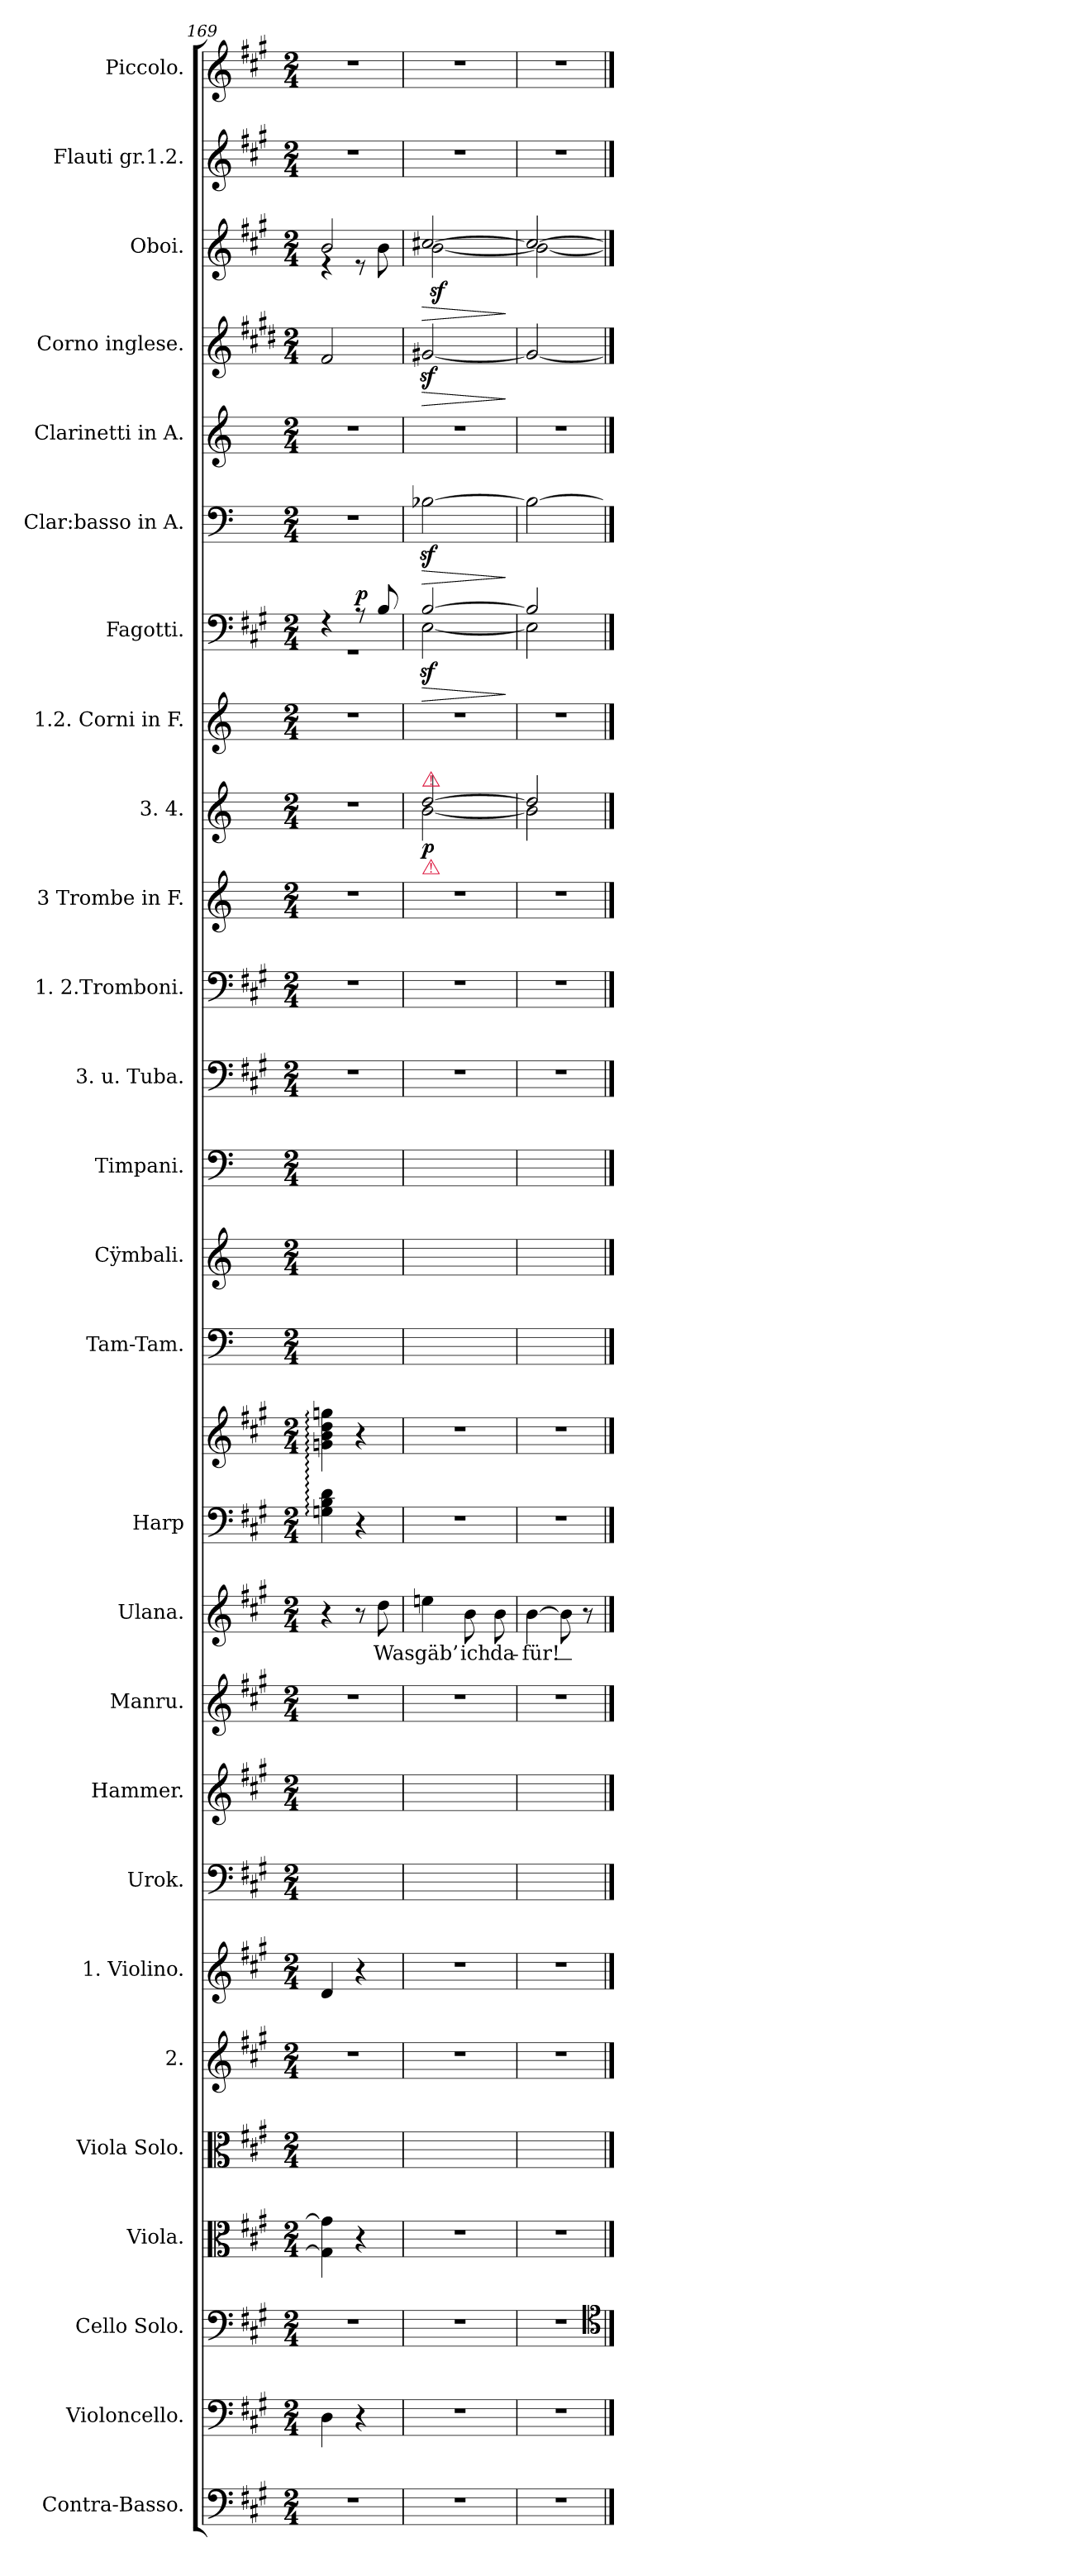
**kern	**kern	**kern	**kern	**kern	**kern	**kern	**kern	**kern	**kern	**kern	**text	**kern	**kern	**kern	**kern	**kern	**kern	**kern	**kern	**kern	**dynam	**kern	**kern	**dynam	**kern	**dynam	**kern	**kern	**dynam	**kern	**dynam	**kern	**kern
*part27	*part26	*part25	*part24	*part23	*part22	*part21	*part20	*part19	*part18	*part17	*part17	*part16	*part16	*part15	*part14	*part13	*part12	*part11	*part10	*part9	*part9	*part8	*part7	*part7	*part6	*part6	*part5	*part4	*part4	*part3	*part3	*part2	*part1
*staff28	*staff27	*staff26	*staff25	*staff24	*staff23	*staff22	*staff21	*staff20	*staff19	*staff18	*staff18	*staff17	*staff16	*staff15	*staff14	*staff13	*staff12	*staff11	*staff10	*staff9	*staff9	*staff8	*staff7	*staff7	*staff6	*staff6	*staff5	*staff4	*staff4	*staff3	*staff3	*staff2	*staff1
*I"Contra-Basso.	*I"Violoncello.	*I"Cello Solo.	*I"Viola.	*I"Viola Solo.	*I"2.	*I"1. Violino.	*I"Urok.	*I"Hammer.	*I"Manru.	*I"Ulana.	*	*I"Harp	*	*I"Tam-Tam.	*I"Cÿmbali.	*I"Timpani.	*I"3. u. Tuba.	*I"1. 2.Tromboni.	*I"3 Trombe in F.	*I"3. 4.	*	*I"1.2. Corni in F.	*I"Fagotti.	*	*I"Clar:basso in A.	*	*I"Clarinetti in A.	*I"Corno inglese.	*	*I"Oboi.	*	*I"Flauti gr.1.2.	*I"Piccolo.
*I'C.-B.	*I'Vcll.	*	*I'Vl.	*I'Vla	*	*I'1. Viol.	*	*	*	*	*	*I'Hp	*	*	*	*I'Timp.	*I'3.u. Tub.	*I'1.2. Tromb.	*I'Trombe.	*	*	*I'1.2. Corn.	*I'Fag.	*	*I'basso.	*	*I'1.2. Clar.A.	*I'Cor.ingl.	*	*I'Ob.	*	*I'Fl.	*
*clefF4	*clefF4	*clefF4	*clefC3	*clefC3	*clefG2	*clefG2	*clefF4	*clefG2	*clefG2	*clefG2	*	*clefF4	*clefG2	*clefF4	*clefG2	*clefF4	*clefF4	*clefF4	*clefG2	*clefG2	*	*clefG2	*clefF4	*	*clefF4	*	*clefG2	*clefG2	*	*clefG2	*	*clefG2	*clefG2
*	*	*	*	*	*	*	*	*	*	*	*	*	*	*	*	*	*	*	*ITrd-3c-5	*ITrd4c7	*	*ITrd4c7	*	*	*ITrd2c3	*	*ITrd2c3	*ITrd4c7	*	*	*	*	*
*k[f#c#g#]	*k[f#c#g#]	*k[f#c#g#]	*k[f#c#g#]	*k[f#c#g#]	*k[f#c#g#]	*k[f#c#g#]	*k[f#c#g#]	*k[f#c#g#]	*k[f#c#g#]	*k[f#c#g#]	*	*k[f#c#g#]	*k[f#c#g#]	*k[]	*k[]	*k[]	*k[f#c#g#]	*k[f#c#g#]	*k[b-]	*k[b-]	*	*k[b-]	*k[f#c#g#]	*	*k[f#c#g#]	*	*k[f#c#g#]	*k[f#c#g#]	*	*k[f#c#g#]	*	*k[f#c#g#]	*k[f#c#g#]
*M2/4	*M2/4	*M2/4	*M2/4	*M2/4	*M2/4	*M2/4	*M2/4	*M2/4	*M2/4	*M2/4	*	*M2/4	*M2/4	*M2/4	*M2/4	*M2/4	*M2/4	*M2/4	*M2/4	*M2/4	*	*M2/4	*M2/4	*	*M2/4	*	*M2/4	*M2/4	*	*M2/4	*	*M2/4	*M2/4
=169	=169	=169	=169	=169	=169	=169	=169	=169	=169	=169	=169	=169	=169	=169	=169	=169	=169	=169	=169	=169	=169	=169	=169	=169	=169	=169	=169	=169	=169	=169	=169	=169	=169
*	*	*	*	*	*	*	*	*	*	*	*	*	*	*	*	*	*	*	*	*	*	*	*^	*	*	*	*	*	*	*^	*	*	*
2r	4D\	2r	4G]\ 4g]\	2ryy	2r	4d/	2ryy	2ryy	2r	4r	.	4Gn::\ 4B::\ 4d::\	4gn::\ 4b::\ 4dd::\ 4ggn::\	2ryy	2ryy	2ryy	2r	2r	2r	2r	.	2r	4rF	2rGG	.	2r	.	2r	2B/	.	2b/	4re	.	2r	2r
!	!	!	!	!	!	!	!	!	!	!	!	!	!	!	!	!	!	!	!	!	!	!	!	!	!LO:DY:a	!	!	!	!	!	!	!	!	!	!
.	4r	.	4r	.	.	4r	.	.	.	8r	.	4r	4r	.	.	.	.	.	.	.	.	.	8rA	.	p	.	.	.	.	.	.	8r	.	.	.
.	.	.	.	.	.	.	.	.	.	8dd\	Was	.	.	.	.	.	.	.	.	.	.	.	8B/	.	.	.	.	.	.	.	.	8b\	.	.	.
=170	=170	=170	=170	=170	=170	=170	=170	=170	=170	=170	=170	=170	=170	=170	=170	=170	=170	=170	=170	=170	=170	=170	=170	=170	=170	=170	=170	=170	=170	=170	=170	=170	=170	=170	=170
*	*	*	*	*	*	*	*	*	*	*	*	*	*	*	*	*	*	*	*	*^	*	*	*	*	*	*	*	*	*	*	*	*	*	*	*
!	!	!	!	!	!	!	!	!	!	!	!	!	!	!	!	!	!	!	!	!LO:TX:a:color=crimson:t=⚠	!	!	!	!	!	!	!	!	!	!	!	!	!	!	!	!
!	!	!	!	!	!	!	!	!	!	!	!	!	!	!	!	!	!	!	!	!LO:TX:b:color=crimson:t=⚠	!	!	!	!	!	!	!	!	!	!	!	!	!	!	!	!
!	!	!	!	!	!	!	!	!	!	!	!	!	!	!	!	!	!	!	!	!	!	!	!	!	!	!LO:HP:b	!	!LO:HP:b	!	!	!LO:HP:b	!	!	!LO:HP:b	!	!
!	!	!	!	!	!	!	!	!	!	!	!	!	!	!	!	!	!	!	!	!	!	!	!	!	!	!	!	!	!	!	!	!	!	!LO:HP:n=1:b	!	!
2r	2r	2r	2r	2ryy	2r	2r	2ryy	2ryy	2r	4een\	gäb’	2r	2r	2ryy	2ryy	2ryy	2r	2r	2r	[2g/	[2e\	p	2r	[2B/	[2Ez\	>	[2Gnz\	>	2r	[2c#Xz/	>	[2cc#X/	[2bz\	> >	2r	2r
.	.	.	.	.	.	.	.	.	.	8b\	ich	.	.	.	.	.	.	.	.	.	.	.	.	.	.	.	.	.	.	.	.	.	.	.	.	.
.	.	.	.	.	.	.	.	.	.	8b\	da-	.	.	.	.	.	.	.	.	.	.	.	.	.	.	.	.	.	.	.	.	.	.	.	.	.
*	*	*	*	*	*	*	*	*	*	*	*	*	*	*	*	*	*	*	*	*v	*v	*	*	*v	*v	*	*	*	*	*	*	*v	*v	*	*	*
.	.	.	.	.	.	.	.	.	.	.	.	.	.	.	.	.	.	.	.	.	.	.	.	]	.	]	.	.	]	.	] ]	.	.
=171	=171	=171	=171	=171	=171	=171	=171	=171	=171	=171	=171	=171	=171	=171	=171	=171	=171	=171	=171	=171	=171	=171	=171	=171	=171	=171	=171	=171	=171	=171	=171	=171	=171
*	*	*	*	*	*	*	*	*	*	*	*	*	*	*	*	*	*	*	*	*^	*	*	*^	*	*	*	*	*	*	*^	*	*	*
2r	2r	2r	2r	2ryy	2r	2r	2ryy	2ryy	2r	[4b\	-für!_	2r	2r	2ryy	2ryy	2ryy	2r	2r	2r	2g/]	2e\]	.	2r	2B/]	2E\]	.	2G\_	.	2r	2c#/_	.	2cc#/_	2b\_	.	2r	2r
.	.	.	.	.	.	.	.	.	.	8b\]	.	.	.	.	.	.	.	.	.	.	.	.	.	.	.	.	.	.	.	.	.	.	.	.	.	.
.	.	.	.	.	.	.	.	.	.	8r	.	.	.	.	.	.	.	.	.	.	.	.	.	.	.	.	.	.	.	.	.	.	.	.	.	.
*	*	*	*	*	*	*	*	*	*	*	*	*	*	*	*	*	*	*	*	*v	*v	*	*	*v	*v	*	*	*	*	*	*	*v	*v	*	*	*
*	*	*clefC4	*	*	*	*	*	*	*	*	*	*	*	*	*	*	*	*	*	*	*	*	*	*	*	*	*	*	*	*	*	*	*
==	==	==	==	==	==	==	==	==	==	==	==	==	==	==	==	==	==	==	==	==	==	==	==	==	==	==	==	==	==	==	==	==	==
*-	*-	*-	*-	*-	*-	*-	*-	*-	*-	*-	*-	*-	*-	*-	*-	*-	*-	*-	*-	*-	*-	*-	*-	*-	*-	*-	*-	*-	*-	*-	*-	*-	*-
